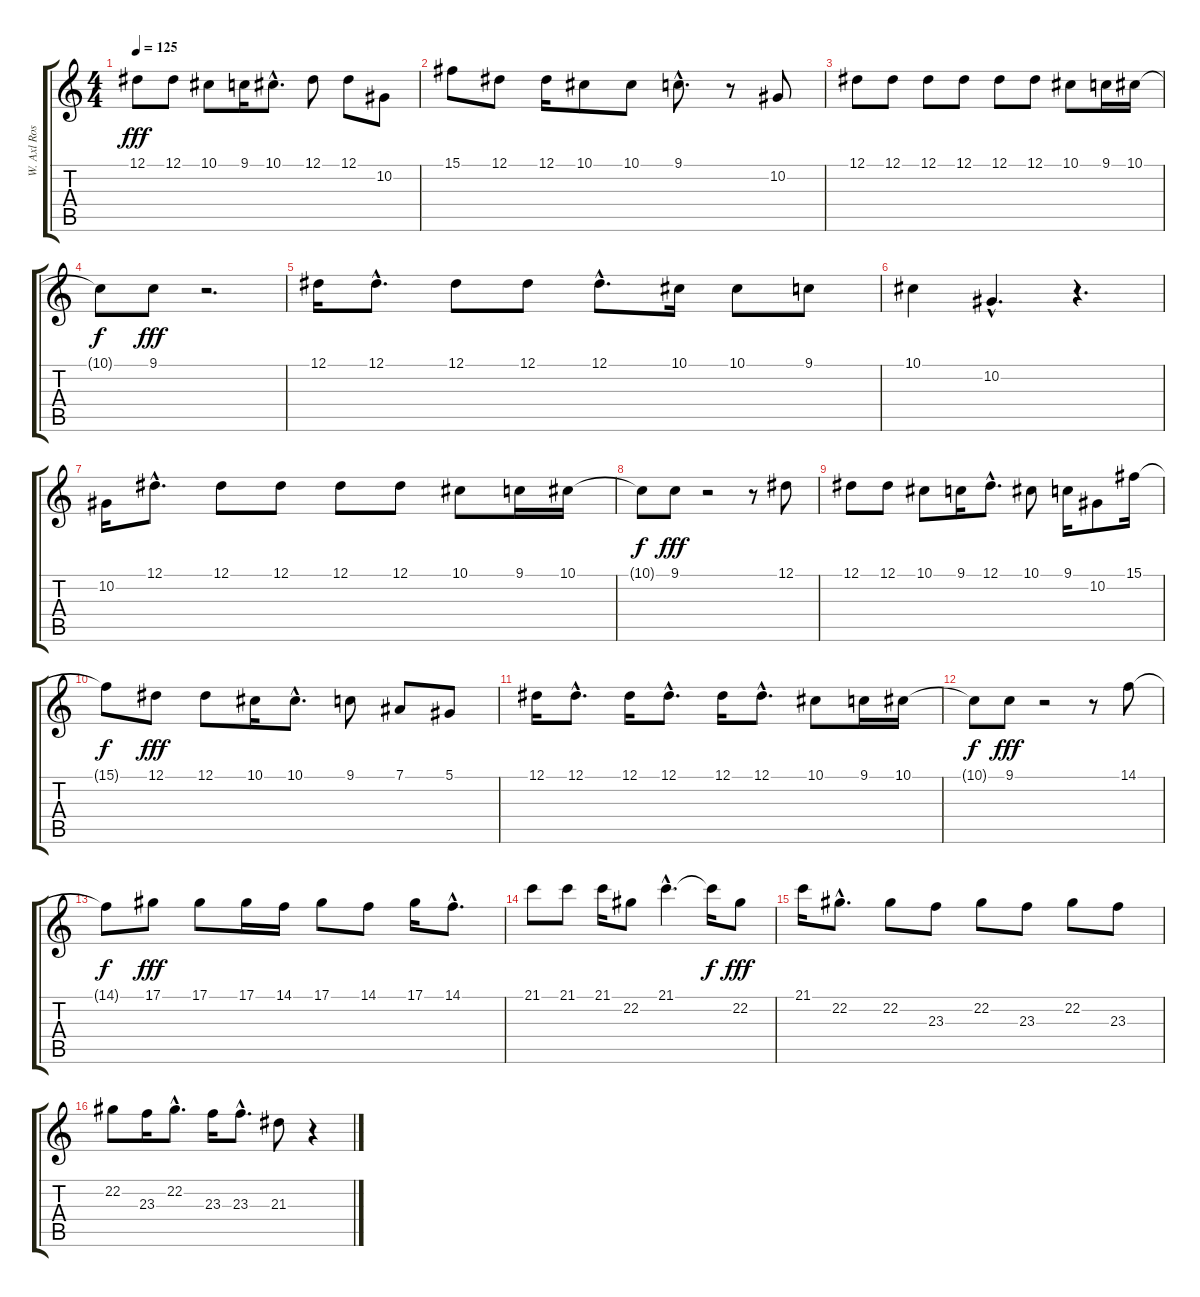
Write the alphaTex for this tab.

\track ("W. Axl Rose" "W. Axl Ros") {instrument ocarina}
\staff {score tabs}
\tuning (Eb4 Bb3 Gb3 Db3 Ab2 Eb2) {hide}
\ts (4 4)
\tempo 125
\clef g2
\ks c
12.1.8{dy fff} 12.1.8 10.1.8 9.1.16 10.1{hac}.8{d} 12.1.8 12.1.8 10.2.8 |
15.1.8 12.1.8 12.1.16 10.1.8 10.1.8 9.1{hac}.8{d} r.8 10.2.8 |
12.1.8 12.1.8 12.1.8 12.1.8 12.1.8 12.1.8 10.1.8 9.1.16 10.1.16 |
10.1{t}.8{dy f} 9.1.8{dy fff} r.2{d} |
12.1.16 12.1{hac}.8{d} 12.1.8 12.1.8 12.1{hac}.8{d} 10.1.16 10.1.8 9.1.8 |
10.1.4 10.2{hac}.4{d} r.4{d} |
10.2.16 12.1{hac}.8{d} 12.1.8 12.1.8 12.1.8 12.1.8 10.1.8 9.1.16 10.1.16 |
10.1{t}.8{dy f} 9.1.8{dy fff} r.2 r.8 12.1.8 |
12.1.8 12.1.8 10.1.8 9.1.16 12.1{hac}.8{d} 10.1.8 9.1.16 10.2.8 15.1.16 |
15.1{t}.8{dy f} 12.1.8{dy fff} 12.1.8 10.1.16 10.1{hac}.8{d} 9.1.8 7.1.8 5.1.8 |
12.1.16 12.1{hac}.8{d} 12.1.16 12.1{hac}.8{d} 12.1.16 12.1{hac}.8{d} 10.1.8 9.1.16 10.1.16 |
10.1{t}.8{dy f} 9.1.8{dy fff} r.2 r.8 14.1.8 |
14.1{t}.8{dy f} 17.1.8{dy fff} 17.1.8 17.1.16 14.1.16 17.1.8 14.1.8 17.1.16 14.1{hac}.8{d} |
21.1.8 21.1.8 21.1.16 22.2.8 21.1{hac}.4{d} 21.1{t}.16{dy f} 22.2.8{dy fff} |
21.1.16 22.2{hac}.8{d} 22.2.8 23.3.8 22.2.8 23.3.8 22.2.8 23.3.8 |
22.2.8 23.3.16 22.2{hac}.8{d} 23.3.16 23.3{hac}.8{d} 21.3.8 r.4
